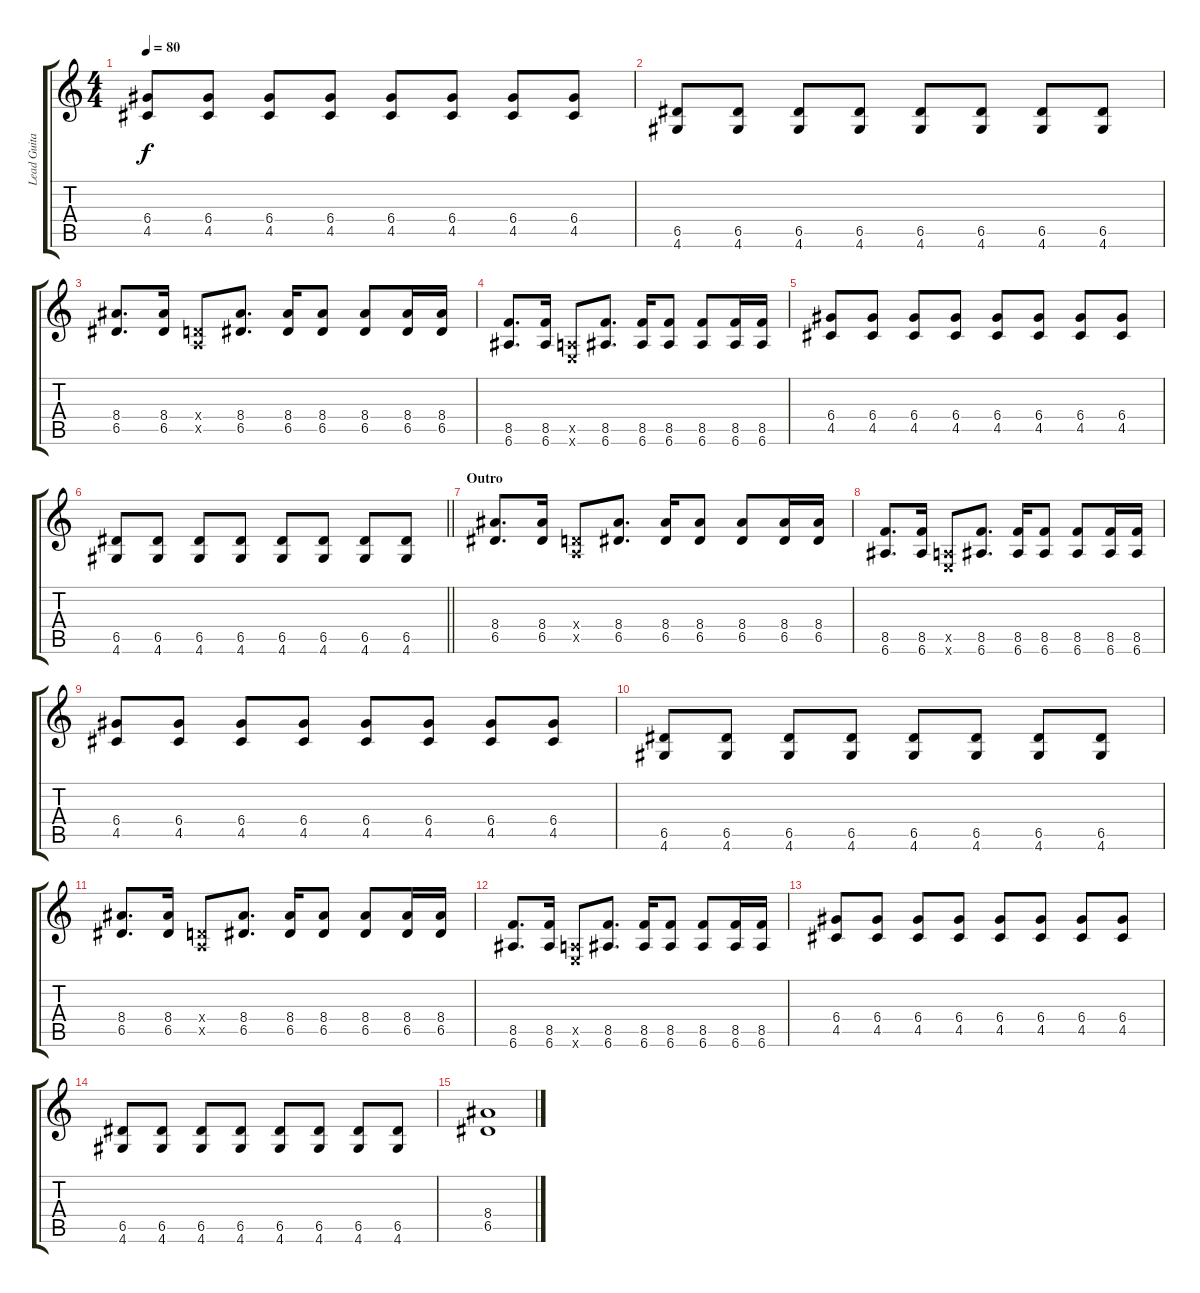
\track ("Lead Guitar" "Lead Guita") {instrument distortionguitar}
\staff {score tabs}
\tuning (E4 B3 G3 D3 A2 E2) {hide}
\ts (4 4)
\tempo 80
\clef g2
\ks c
(6.4 4.5).8{dy f} (6.4 4.5).8 (6.4 4.5).8 (6.4 4.5).8 (6.4 4.5).8 (6.4 4.5).8 (6.4 4.5).8 (6.4 4.5).8 |
(6.5 4.6).8 (6.5 4.6).8 (6.5 4.6).8 (6.5 4.6).8 (6.5 4.6).8 (6.5 4.6).8 (6.5 4.6).8 (6.5 4.6).8 |
(8.4 6.5).8{d} (8.4 6.5).16 (0.4{x} 0.5{x}).8 (8.4 6.5).8{d} (8.4 6.5).16 (8.4 6.5).8 (8.4 6.5).8 (8.4 6.5).16 (8.4 6.5).16 |
(8.5 6.6).8{d} (8.5 6.6).16 (0.5{x} 0.6{x}).8 (8.5 6.6).8{d} (8.5 6.6).16 (8.5 6.6).8 (8.5 6.6).8 (8.5 6.6).16 (8.5 6.6).16 |
(6.4 4.5).8 (6.4 4.5).8 (6.4 4.5).8 (6.4 4.5).8 (6.4 4.5).8 (6.4 4.5).8 (6.4 4.5).8 (6.4 4.5).8 |
\barLineRight lightlight
(6.5 4.6).8 (6.5 4.6).8 (6.5 4.6).8 (6.5 4.6).8 (6.5 4.6).8 (6.5 4.6).8 (6.5 4.6).8 (6.5 4.6).8 |
\section ("" "Outro")
(8.4 6.5).8{d} (8.4 6.5).16 (0.4{x} 0.5{x}).8 (8.4 6.5).8{d} (8.4 6.5).16 (8.4 6.5).8 (8.4 6.5).8 (8.4 6.5).16 (8.4 6.5).16 |
(8.5 6.6).8{d} (8.5 6.6).16 (0.5{x} 0.6{x}).8 (8.5 6.6).8{d} (8.5 6.6).16 (8.5 6.6).8 (8.5 6.6).8 (8.5 6.6).16 (8.5 6.6).16 |
(6.4 4.5).8 (6.4 4.5).8 (6.4 4.5).8 (6.4 4.5).8 (6.4 4.5).8 (6.4 4.5).8 (6.4 4.5).8 (6.4 4.5).8 |
(6.5 4.6).8 (6.5 4.6).8 (6.5 4.6).8 (6.5 4.6).8 (6.5 4.6).8 (6.5 4.6).8 (6.5 4.6).8 (6.5 4.6).8 |
(8.4 6.5).8{d} (8.4 6.5).16 (0.4{x} 0.5{x}).8 (8.4 6.5).8{d} (8.4 6.5).16 (8.4 6.5).8 (8.4 6.5).8 (8.4 6.5).16 (8.4 6.5).16 |
(8.5 6.6).8{d} (8.5 6.6).16 (0.5{x} 0.6{x}).8 (8.5 6.6).8{d} (8.5 6.6).16 (8.5 6.6).8 (8.5 6.6).8 (8.5 6.6).16 (8.5 6.6).16 |
(6.4 4.5).8 (6.4 4.5).8 (6.4 4.5).8 (6.4 4.5).8 (6.4 4.5).8 (6.4 4.5).8 (6.4 4.5).8 (6.4 4.5).8 |
(6.5 4.6).8 (6.5 4.6).8 (6.5 4.6).8 (6.5 4.6).8 (6.5 4.6).8 (6.5 4.6).8 (6.5 4.6).8 (6.5 4.6).8 |
(8.4 6.5).1
